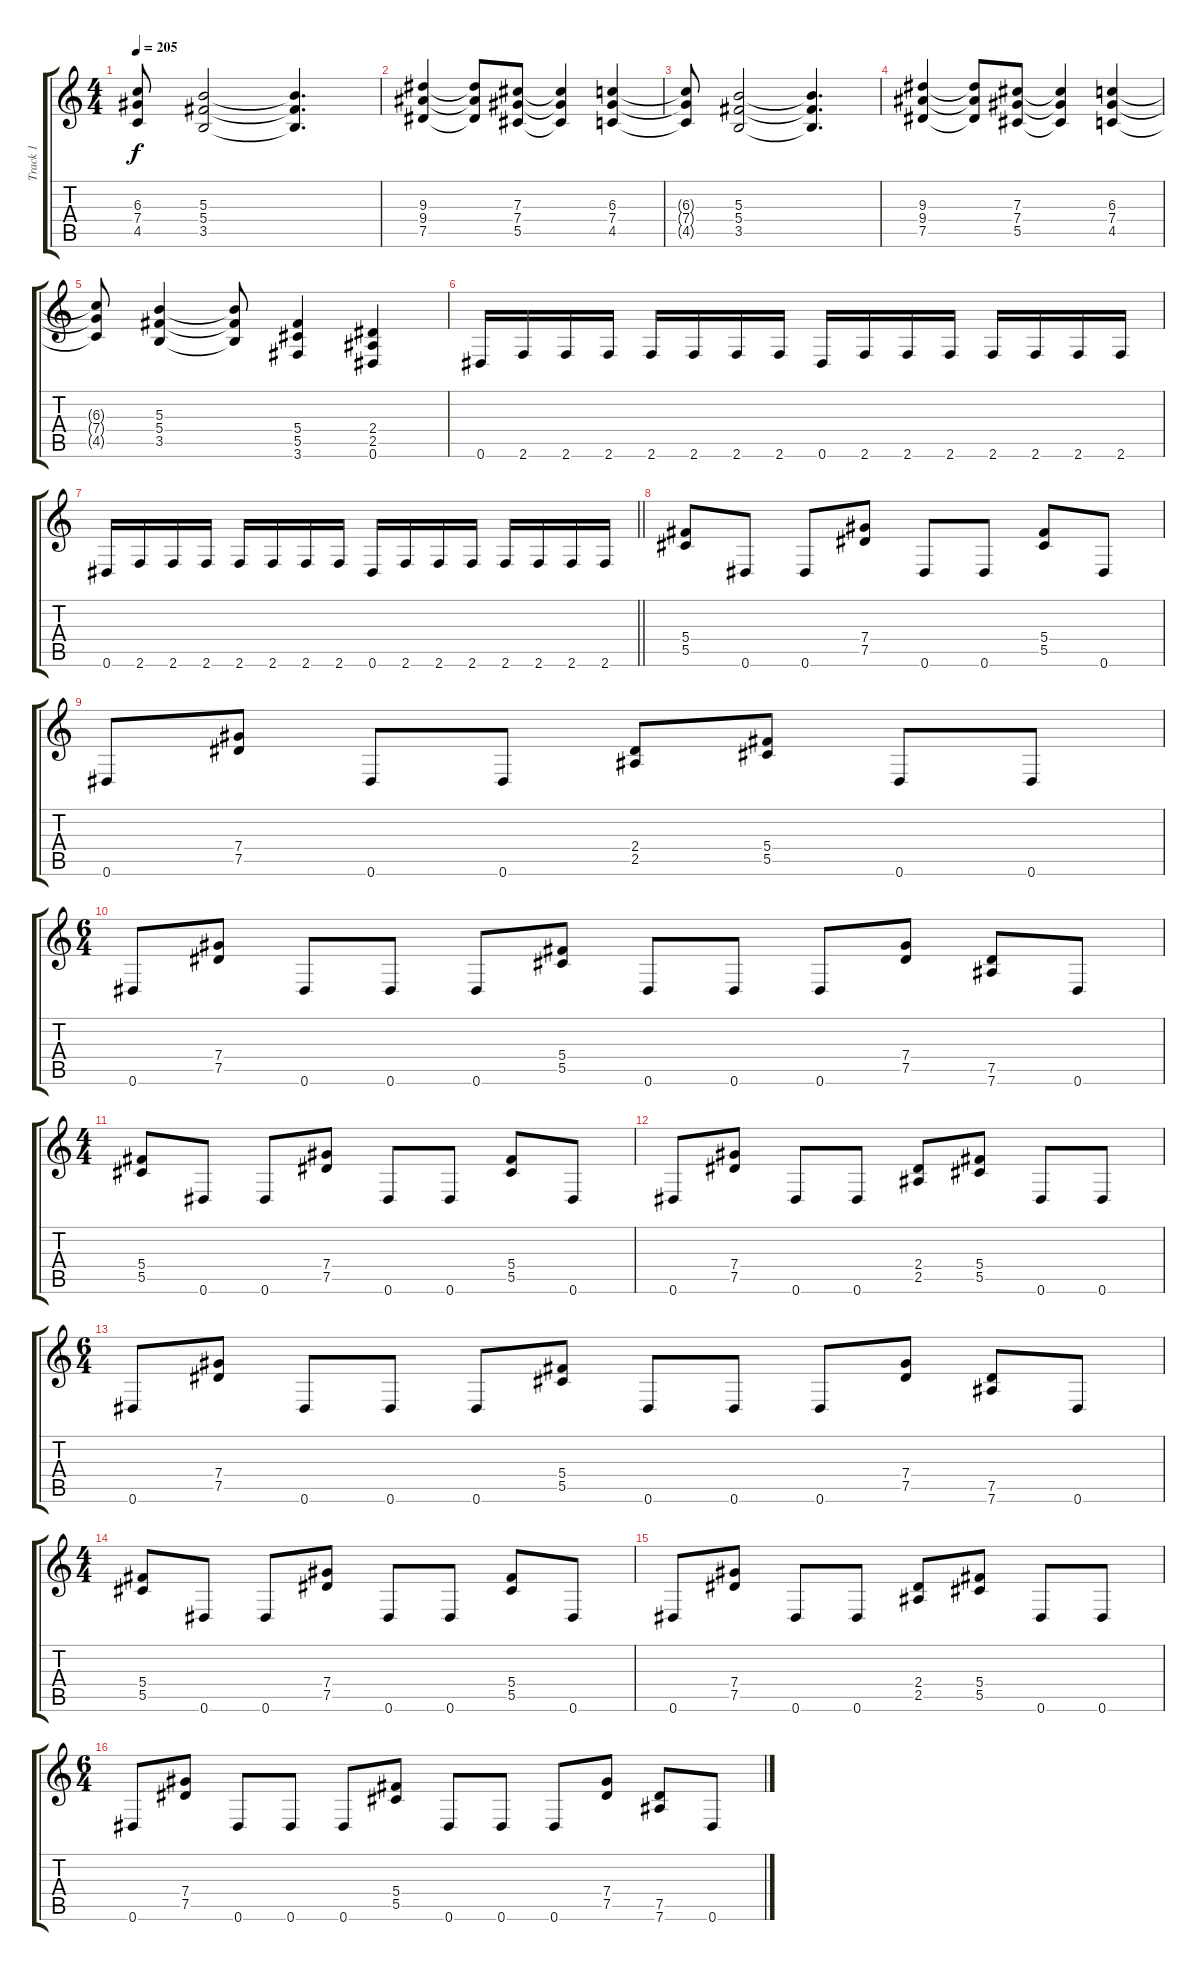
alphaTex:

\track ("Track 1" "Track 1") {instrument distortionguitar}
\staff {score tabs}
\tuning (Eb4 Bb3 Gb3 Db3 Ab2 Eb2) {hide}
\ts (4 4)
\tempo 205
\clef g2
\ks c
(6.3{t} 7.4{t} 4.5{t}).8{dy f} (5.3 5.4 3.5).2 (5.3{t} 5.4{t} 3.5{t}).4{d} |
(9.3 9.4 7.5).4 (9.3{t} 9.4{t} 7.5{t}).8 (7.3 7.4 5.5).8 (7.3{t} 7.4{t} 5.5{t}).4 (6.3 7.4 4.5).4 |
(6.3{t} 7.4{t} 4.5{t}).8 (5.3 5.4 3.5).2 (5.3{t} 5.4{t} 3.5{t}).4{d} |
(9.3 9.4 7.5).4 (9.3{t} 9.4{t} 7.5{t}).8 (7.3 7.4 5.5).8 (7.3{t} 7.4{t} 5.5{t}).4 (6.3 7.4 4.5).4 |
(6.3{t} 7.4{t} 4.5{t}).8 (5.3 5.4 3.5).4 (5.3{t} 5.4{t} 3.5{t}).8 (5.4 5.5 3.6).4 (2.4 2.5 0.6).4 |
0.6.16 2.6.16 2.6.16 2.6.16 2.6.16 2.6.16 2.6.16 2.6.16 0.6.16 2.6.16 2.6.16 2.6.16 2.6.16 2.6.16 2.6.16 2.6.16 |
\barLineRight lightlight
0.6.16 2.6.16 2.6.16 2.6.16 2.6.16 2.6.16 2.6.16 2.6.16 0.6.16 2.6.16 2.6.16 2.6.16 2.6.16 2.6.16 2.6.16 2.6.16 |
(5.4 5.5).8 0.6.8 0.6.8 (7.4 7.5).8 0.6.8 0.6.8 (5.4 5.5).8 0.6.8 |
0.6.8 (7.4 7.5).8 0.6.8 0.6.8 (2.4 2.5).8 (5.4 5.5).8 0.6.8 0.6.8 |
\ts (6 4)
0.6.8 (7.4 7.5).8 0.6.8 0.6.8 0.6.8 (5.4 5.5).8 0.6.8 0.6.8 0.6.8 (7.4 7.5).8 (7.5 7.6).8 0.6.8 |
\ts (4 4)
(5.4 5.5).8 0.6.8 0.6.8 (7.4 7.5).8 0.6.8 0.6.8 (5.4 5.5).8 0.6.8 |
0.6.8 (7.4 7.5).8 0.6.8 0.6.8 (2.4 2.5).8 (5.4 5.5).8 0.6.8 0.6.8 |
\ts (6 4)
0.6.8 (7.4 7.5).8 0.6.8 0.6.8 0.6.8 (5.4 5.5).8 0.6.8 0.6.8 0.6.8 (7.4 7.5).8 (7.5 7.6).8 0.6.8 |
\ts (4 4)
(5.4 5.5).8 0.6.8 0.6.8 (7.4 7.5).8 0.6.8 0.6.8 (5.4 5.5).8 0.6.8 |
0.6.8 (7.4 7.5).8 0.6.8 0.6.8 (2.4 2.5).8 (5.4 5.5).8 0.6.8 0.6.8 |
\ts (6 4)
0.6.8 (7.4 7.5).8 0.6.8 0.6.8 0.6.8 (5.4 5.5).8 0.6.8 0.6.8 0.6.8 (7.4 7.5).8 (7.5 7.6).8 0.6.8
